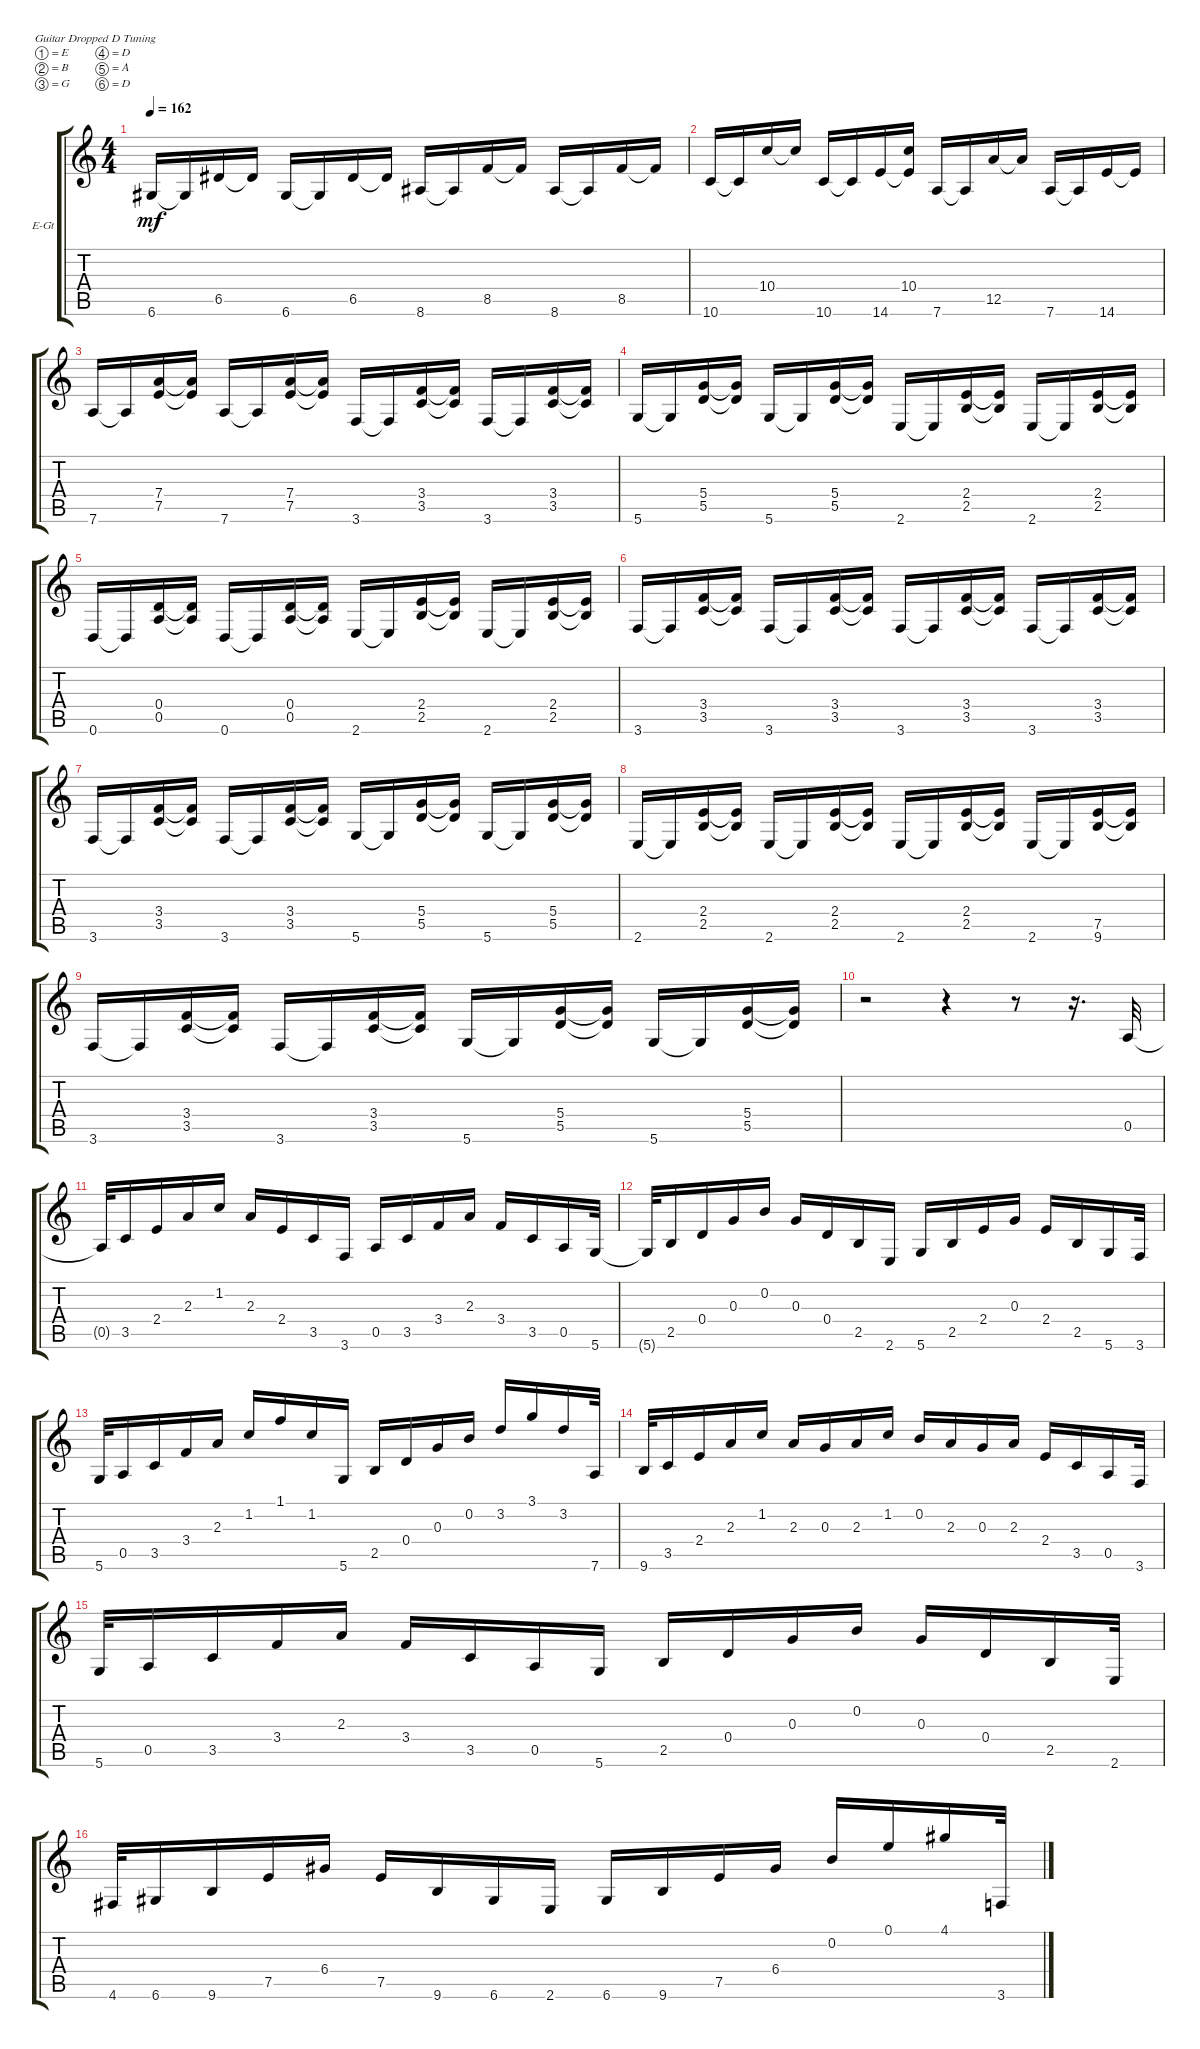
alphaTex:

\defaultSystemsLayout 4
\bracketExtendMode groupsimilarinstruments
\firstSystemTrackNameOrientation horizontal
\otherSystemsTrackNameOrientation horizontal
\track ("Electric Guitar" "E-Gt") {instrument distortionguitar}
\staff {score tabs}
\tuning (E4 B3 G3 D3 A2 D2)
\ts (4 4)
\tempo 162
\clef g2
\scale
0.333333
\ks c
6.6.16{dy mf} 6.6{t}.16 6.5.16 6.5{t}.16 6.6.16 6.6{t}.16 6.5.16 6.5{t}.16 8.6.16 8.6{t}.16 8.5.16 8.5{t}.16 8.6.16 8.6{t}.16 8.5.16 8.5{t}.16 |
\scale
0.333333 10.6.16 10.6{t}.16 10.4.16 10.4{t}.16 10.6.16 10.6{t}.16 14.6.16 (14.6{t} 10.4).16 7.6.16 7.6{t}.16 12.5.16 12.5{t}.16 7.6.16 7.6{t}.16 14.6.16 14.6{t}.16 |
\scale
0.333333 7.6.16 7.6{t}.16 (7.5 7.4).16 (7.5{t} 7.4{t}).16 7.6.16 7.6{t}.16 (7.5 7.4).16 (7.5{t} 7.4{t}).16 3.6.16 3.6{t}.16 (3.5 3.4).16 (3.5{t} 3.4{t}).16 3.6.16 3.6{t}.16 (3.5 3.4).16 (3.5{t} 3.4{t}).16 |
\scale
0.333333 5.6.16 5.6{t}.16 (5.5 5.4).16 (5.5{t} 5.4{t}).16 5.6.16 5.6{t}.16 (5.5 5.4).16 (5.5{t} 5.4{t}).16 2.6.16 2.6{t}.16 (2.5 2.4).16 (2.5{t} 2.4{t}).16 2.6.16 2.6{t}.16 (2.5 2.4).16 (2.5{t} 2.4{t}).16 |
\scale
0.333333 0.6.16 0.6{t}.16 (0.5 0.4).16 (0.5{t} 0.4{t}).16 0.6.16 0.6{t}.16 (0.5 0.4).16 (0.5{t} 0.4{t}).16 2.6.16 2.6{t}.16 (2.5 2.4).16 (2.5{t} 2.4{t}).16 2.6.16 2.6{t}.16 (2.5 2.4).16 (2.5{t} 2.4{t}).16 |
\scale
0.333333 3.6.16 3.6{t}.16 (3.5 3.4).16 (3.5{t} 3.4{t}).16 3.6.16 3.6{t}.16 (3.5 3.4).16 (3.5{t} 3.4{t}).16 3.6.16 3.6{t}.16 (3.5 3.4).16 (3.5{t} 3.4{t}).16 3.6.16 3.6{t}.16 (3.5 3.4).16 (3.5{t} 3.4{t}).16 |
\scale
0.333333 3.6.16 3.6{t}.16 (3.5 3.4).16 (3.5{t} 3.4{t}).16 3.6.16 3.6{t}.16 (3.5 3.4).16 (3.5{t} 3.4{t}).16 5.6.16 5.6{t}.16 (5.5 5.4).16 (5.5{t} 5.4{t}).16 5.6.16 5.6{t}.16 (5.5 5.4).16 (5.5{t} 5.4{t}).16 |
\scale
0.333333 2.6.16 2.6{t}.16 (2.5 2.4).16 (2.5{t} 2.4{t}).16 2.6.16 2.6{t}.16 (2.5 2.4).16 (2.5{t} 2.4{t}).16 2.6.16 2.6{t}.16 (2.5 2.4).16 (2.5{t} 2.4{t}).16 2.6.16 2.6{t}.16 (9.6 7.5).16 (9.6{t} 7.5{t}).16 |
\scale
0.333333 3.6.16 3.6{t}.16 (3.5 3.4).16 (3.5{t} 3.4{t}).16 3.6.16 3.6{t}.16 (3.5 3.4).16 (3.5{t} 3.4{t}).16 5.6.16 5.6{t}.16 (5.5 5.4).16 (5.5{t} 5.4{t}).16 5.6.16 5.6{t}.16 (5.5 5.4).16 (5.5{t} 5.4{t}).16 |
\scale
0.333333 r.2 r.4 r.8 r.16{d} 0.5.32 |
\scale
0.333333 0.5{t}.32 3.5.16 2.4.16 2.3.16 1.2.16 2.3.16 2.4.16 3.5.16 3.6.16 0.5.16 3.5.16 3.4.16 2.3.16 3.4.16 3.5.16 0.5.16 5.6.32 |
\scale
0.333333 5.6{t}.32 2.5.16 0.4.16 0.3.16 0.2.16 0.3.16 0.4.16 2.5.16 2.6.16 5.6.16 2.5.16 2.4.16 0.3.16 2.4.16 2.5.16 5.6.16 3.6.32 |
\scale
0.333333 5.6.32 0.5.16 3.5.16 3.4.16 2.3.16 1.2.16 1.1.16 1.2.16 5.6.16 2.5.16 0.4.16 0.3.16 0.2.16 3.2.16 3.1.16 3.2.16 7.6.32 |
\scale
0.333333 9.6.32 3.5.16 2.4.16 2.3.16 1.2.16 2.3.16 0.3.16 2.3.16 1.2.16 0.2.16 2.3.16 0.3.16 2.3.16 2.4.16 3.5.16 0.5.16 3.6.32 |
\scale
0.333333 5.6.32 0.5.16 3.5.16 3.4.16 2.3.16 3.4.16 3.5.16 0.5.16 5.6.16 2.5.16 0.4.16 0.3.16 0.2.16 0.3.16 0.4.16 2.5.16 2.6.32 |
\scale
0.333333 4.6.32 6.6.16 9.6.16 7.5.16 6.4.16 7.5.16 9.6.16 6.6.16 2.6.16 6.6.16 9.6.16 7.5.16 6.4.16 0.2.16 0.1.16 4.1.16 3.6.32
